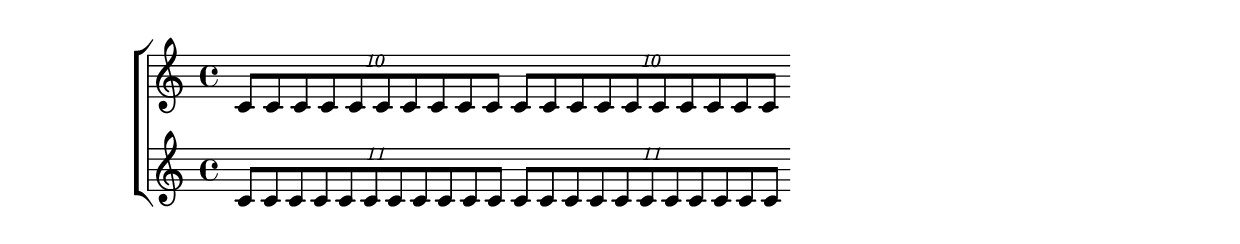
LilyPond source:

\version "2.2.0"
\header{
texidoc = "Concurrent tuplets should be equidistant on all staffs.

Note that this only spaces correctly (exactly) when @code{raggedright}
is enabled. For a non-@code{raggedright} case, it still shows a bug: 
uneven spacing. 
"  }



multipart = \notes \relative c'{ 
    \context StaffGroup << 
                \new Staff  \context Voice { 
                   \times 2/10 {  c8[ c c c c c c c c c] } 
                   \times 2/10 {  c[  c c c c c c c c c] } 
		}
                \new Staff  \context Voice { 
                   \times 2/11 {  c8[ c c c c c c c c c c] } 
                   \times 2/11 {  c[  c c c c c c c c c c] } 
                }
            >>
	}
    
\score{
    \notes { 
	\multipart 
    }

%    \paper { raggedright = ##t }

}


